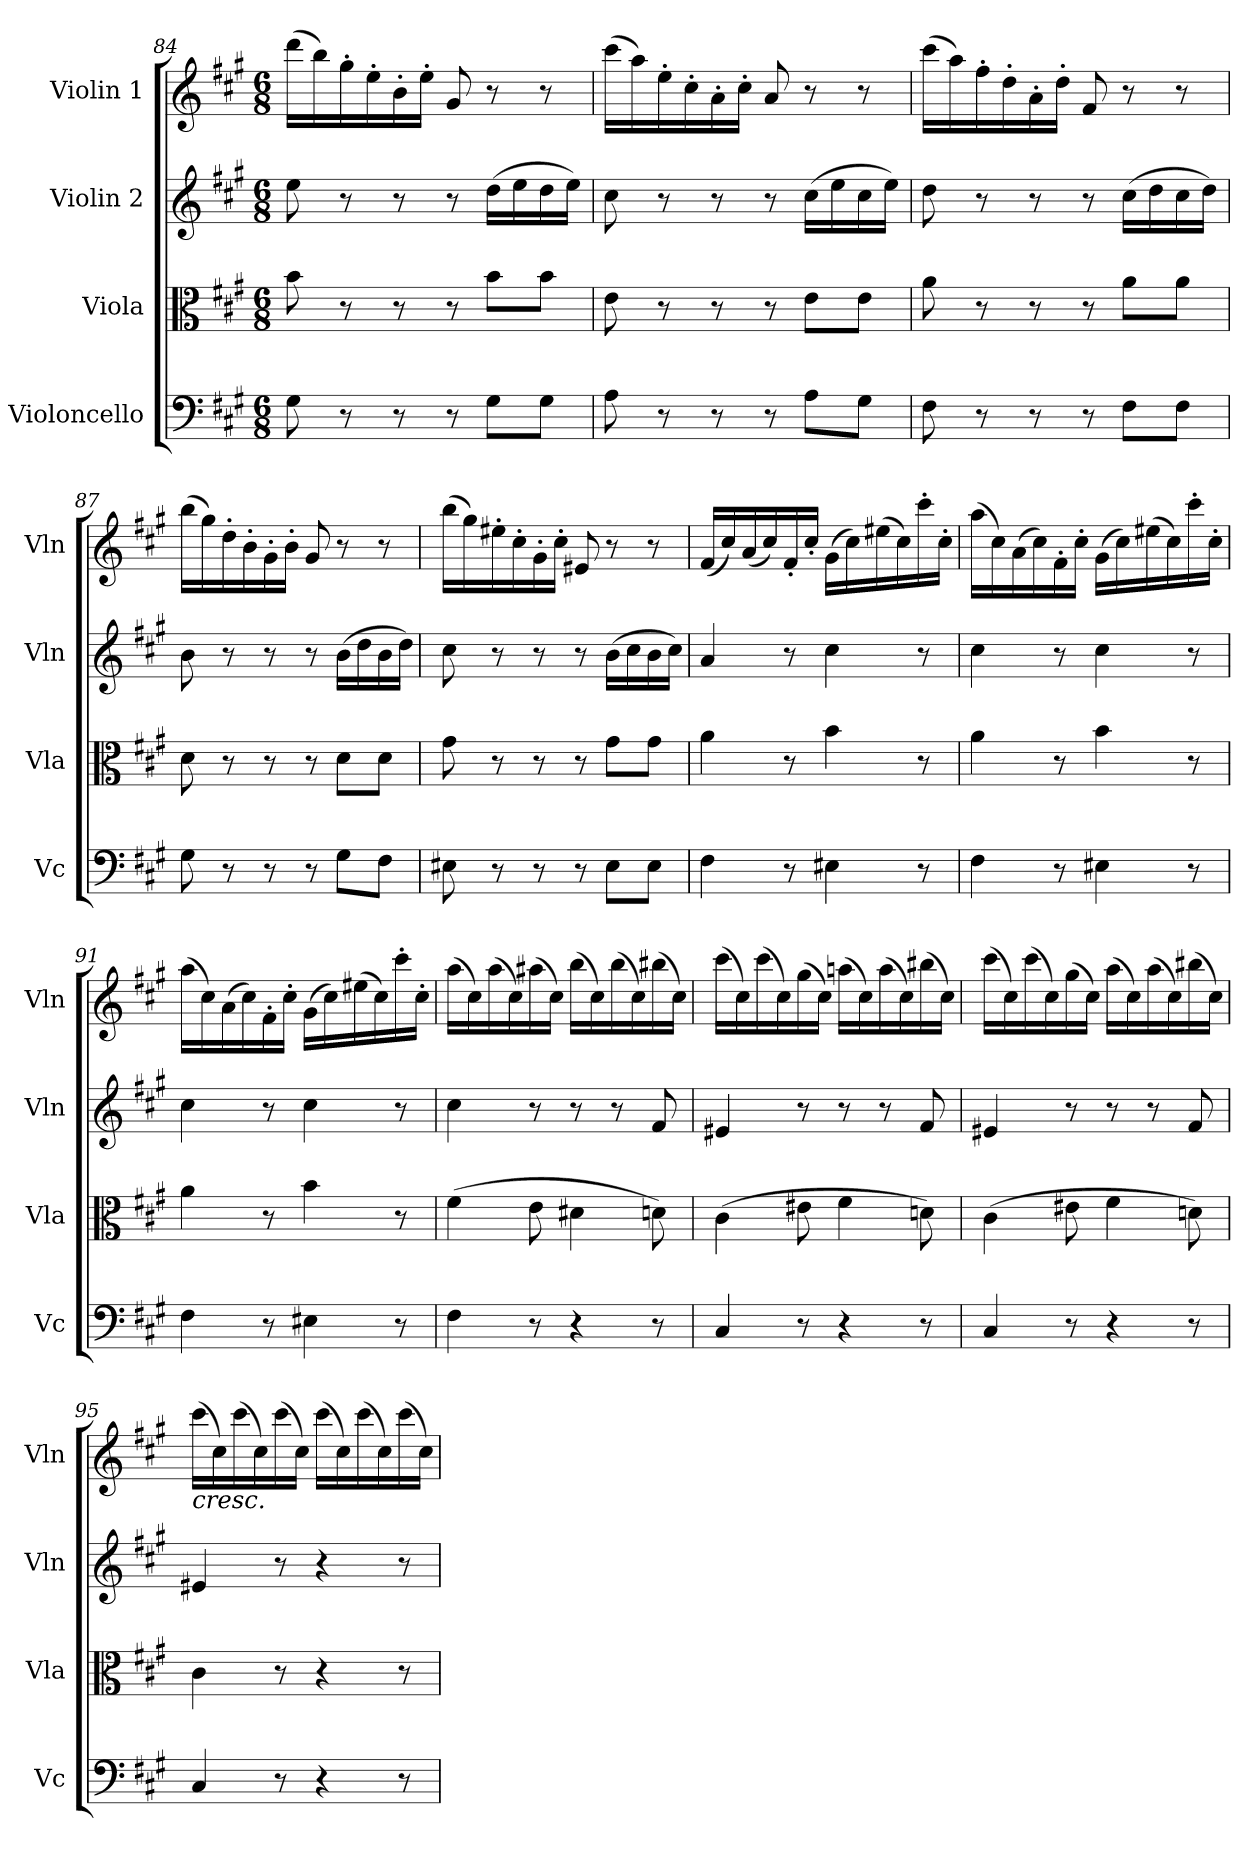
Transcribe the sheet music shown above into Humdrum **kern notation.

**kern	**kern	**kern	**kern
*part4	*part3	*part2	*part1
*staff4	*staff3	*staff2	*staff1
*I"Violoncello	*I"Viola	*I"Violin 2	*I"Violin 1
*I'Vc	*I'Vla	*I'Vln	*I'Vln
*clefF4	*clefC3	*clefG2	*clefG2
*k[f#c#g#]	*k[f#c#g#]	*k[f#c#g#]	*k[f#c#g#]
*M6/8	*M6/8	*M6/8	*M6/8
=84	=84	=84	=84
8G#\	8b\	8ee\	(>16ddd\LL
.	.	.	16bb\)
8r	8r	8r	16gg#'\
.	.	.	16ee'\
8r	8r	8r	16b'\
.	.	.	16ee'\JJ
8r	8r	8r	8g#/
8G#\L	8b\L	(>16dd\LL	8r
.	.	16ee\	.
8G#\J	8b\J	16dd\	8r
.	.	16ee\JJ)	.
=85	=85	=85	=85
8A\	8e\	8cc#\	(>16ccc#\LL
.	.	.	16aa\)
8r	8r	8r	16ee'\
.	.	.	16cc#'\
8r	8r	8r	16a'\
.	.	.	16cc#'\JJ
8r	8r	8r	8a/
8A\L	8e\L	(>16cc#\LL	8r
.	.	16ee\	.
8G#\J	8e\J	16cc#\	8r
.	.	16ee\JJ)	.
=86	=86	=86	=86
8F#\	8a\	8dd\	(>16ccc#\LL
.	.	.	16aa\)
8r	8r	8r	16ff#'\
.	.	.	16dd'\
8r	8r	8r	16a'\
.	.	.	16dd'\JJ
8r	8r	8r	8f#/
8F#\L	8a\L	(>16cc#\LL	8r
.	.	16dd\	.
8F#\J	8a\J	16cc#\	8r
.	.	16dd\JJ)	.
!!LO:LB:g=z
=87	=87	=87	=87
8G#\	8d\	8b\	(>16bb\LL
.	.	.	16gg#\)
8r	8r	8r	16dd'\
.	.	.	16b'\
8r	8r	8r	16g#'\
.	.	.	16b'\JJ
8r	8r	8r	8g#/
8G#\L	8d\L	(>16b\LL	8r
.	.	16dd\	.
8F#\J	8d\J	16b\	8r
.	.	16dd\JJ)	.
=88	=88	=88	=88
8E#X\	8g#\	8cc#\	(>16bb\LL
.	.	.	16gg#\)
8r	8r	8r	16ee#X'\
.	.	.	16cc#'\
8r	8r	8r	16g#'\
.	.	.	16cc#'\JJ
8r	8r	8r	8e#X/
8E#\L	8g#\L	(>16b\LL	8r
.	.	16cc#\	.
8E#\J	8g#\J	16b\	8r
.	.	16cc#\JJ)	.
=89	=89	=89	=89
4F#\	4a\	4a/	(<16f#/LL
.	.	.	16cc#/)
.	.	.	(<16a/
.	.	.	16cc#/)
8r	8r	8r	16f#'/
.	.	.	16cc#'/JJ
4E#X\	4b\	4cc#\	(>16g#\LL
.	.	.	16cc#\)
.	.	.	(>16ee#X\
.	.	.	16cc#\)
8r	8r	8r	16ccc#'\
.	.	.	16cc#'\JJ
=90	=90	=90	=90
4F#\	4a\	4cc#\	(>16aa\LL
.	.	.	16cc#\)
.	.	.	(>16a\
.	.	.	16cc#\)
8r	8r	8r	16f#'\
.	.	.	16cc#'\JJ
4E#X\	4b\	4cc#\	(>16g#\LL
.	.	.	16cc#\)
.	.	.	(>16ee#X\
.	.	.	16cc#\)
8r	8r	8r	16ccc#'\
.	.	.	16cc#'\JJ
!!LO:LB:g=z
=91	=91	=91	=91
4F#\	4a\	4cc#\	(>16aa\LL
.	.	.	16cc#\)
.	.	.	(>16a\
.	.	.	16cc#\)
8r	8r	8r	16f#'\
.	.	.	16cc#'\JJ
4E#X\	4b\	4cc#\	(>16g#\LL
.	.	.	16cc#\)
.	.	.	(>16ee#X\
.	.	.	16cc#\)
8r	8r	8r	16ccc#'\
.	.	.	16cc#'\JJ
=92	=92	=92	=92
4F#\	(>4f#\	4cc#\	(>16aa\LL
.	.	.	16cc#\)
.	.	.	(>16aa\
.	.	.	16cc#\)
8r	8e\	8r	(>16aa#X\
.	.	.	16cc#\JJ)
4r	4d#X\	8r	(>16bb\LL
.	.	.	16cc#\)
.	.	8r	(>16bb\
.	.	.	16cc#\)
8r	8dn\)	8f#/	(>16bb#X\
.	.	.	16cc#\JJ)
=93	=93	=93	=93
4C#/	(>4c#\	4e#X/	(>16ccc#\LL
.	.	.	16cc#\)
.	.	.	(>16ccc#\
.	.	.	16cc#\)
8r	8e#X\	8r	(>16gg#\
.	.	.	16cc#\JJ)
4r	4f#\	8r	(>16aan\LL
.	.	.	16cc#\)
.	.	8r	(>16aa\
.	.	.	16cc#\)
8r	8dn\)	8f#/	(>16bb#X\
.	.	.	16cc#\JJ)
=94	=94	=94	=94
4C#/	(>4c#\	4e#X/	(>16ccc#\LL
.	.	.	16cc#\)
.	.	.	(>16ccc#\
.	.	.	16cc#\)
8r	8e#X\	8r	(>16gg#\
.	.	.	16cc#\JJ)
4r	4f#\	8r	(>16aa\LL
.	.	.	16cc#\)
.	.	8r	(>16aa\
.	.	.	16cc#\)
8r	8dn\)	8f#/	(>16bb#X\
.	.	.	16cc#\JJ)
!!LO:LB:g=z
=95	=95	=95	=95
!	!	!	!LO:TX:b:i:t=cresc.
4C#/	4c#\	4e#X/	(>16ccc#\LL
.	.	.	16cc#\)
.	.	.	(>16ccc#\
.	.	.	16cc#\)
8r	8r	8r	(>16ccc#\
.	.	.	16cc#\JJ)
4r	4r	4r	(>16ccc#\LL
.	.	.	16cc#\)
.	.	.	(>16ccc#\
.	.	.	16cc#\)
8r	8r	8r	(>16ccc#\
.	.	.	16cc#\JJ)
=	=	=	=
*-	*-	*-	*-
